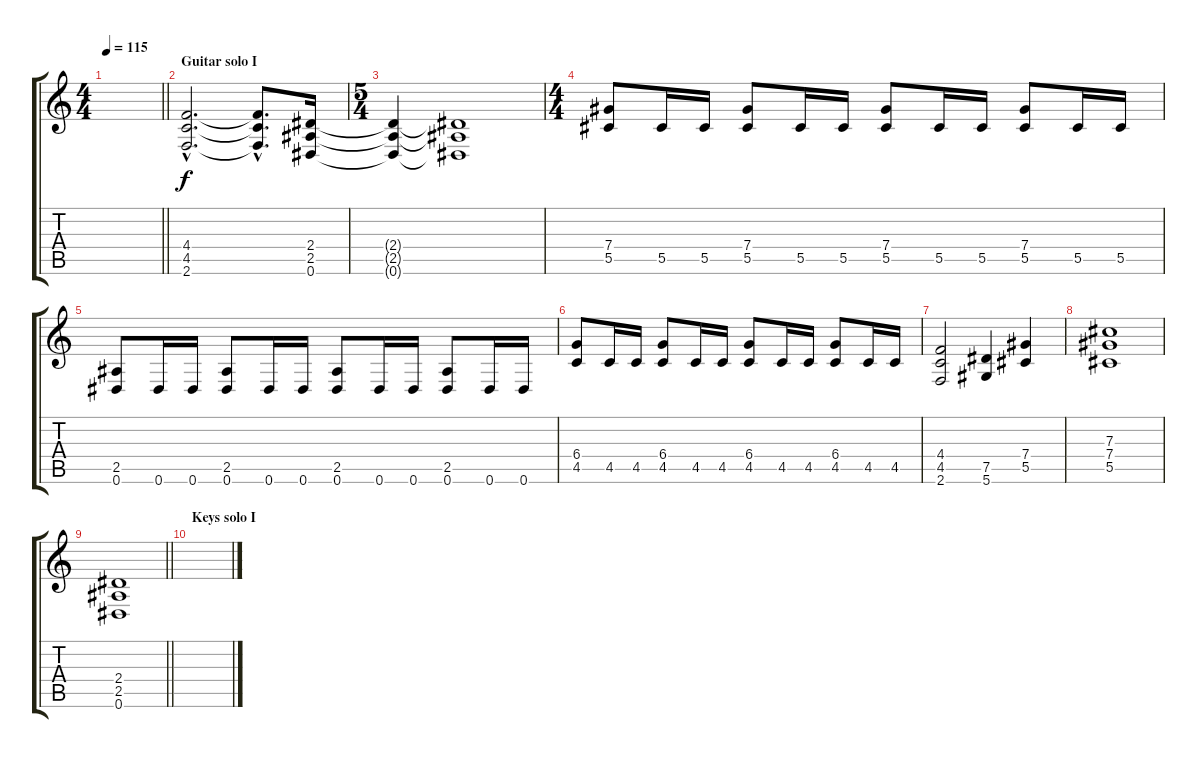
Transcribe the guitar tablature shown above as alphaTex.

\track "" {instrument distortionguitar}
\staff {score tabs}
\tuning (Eb4 Bb3 Gb3 Db3 Ab2 Eb2) {hide}
\ts (4 4)
\tempo 115
\clef g2
\barLineRight lightlight
\ks c
|
\section ("" "Guitar solo I")
(4.4{hac} 4.5{hac} 2.6{hac}).2{d} (4.4{hac t} 4.5{hac t} 2.6{hac t}).8{d} (2.4 2.5 0.6).16 |
\ts (5 4)
(2.4{t} 2.5{t} 0.6{t}).4 (2.4{t} 2.5{t} 0.6{t}).1 |
\ts (4 4)
(7.4 5.5).8 5.5.16 5.5.16 (7.4 5.5).8 5.5.16 5.5.16 (7.4 5.5).8 5.5.16 5.5.16 (7.4 5.5).8 5.5.16 5.5.16 |
(2.5 0.6).8 0.6.16 0.6.16 (2.5 0.6).8 0.6.16 0.6.16 (2.5 0.6).8 0.6.16 0.6.16 (2.5 0.6).8 0.6.16 0.6.16 |
(6.4 4.5).8 4.5.16 4.5.16 (6.4 4.5).8 4.5.16 4.5.16 (6.4 4.5).8 4.5.16 4.5.16 (6.4 4.5).8 4.5.16 4.5.16 |
(4.4 4.5 2.6).2 (7.5 5.6).4 (7.4 5.5).4 |
(7.3 7.4 5.5).1 |
\barLineRight lightlight
(2.4 2.5 0.6).1 |
\section ("" "Keys solo I")
